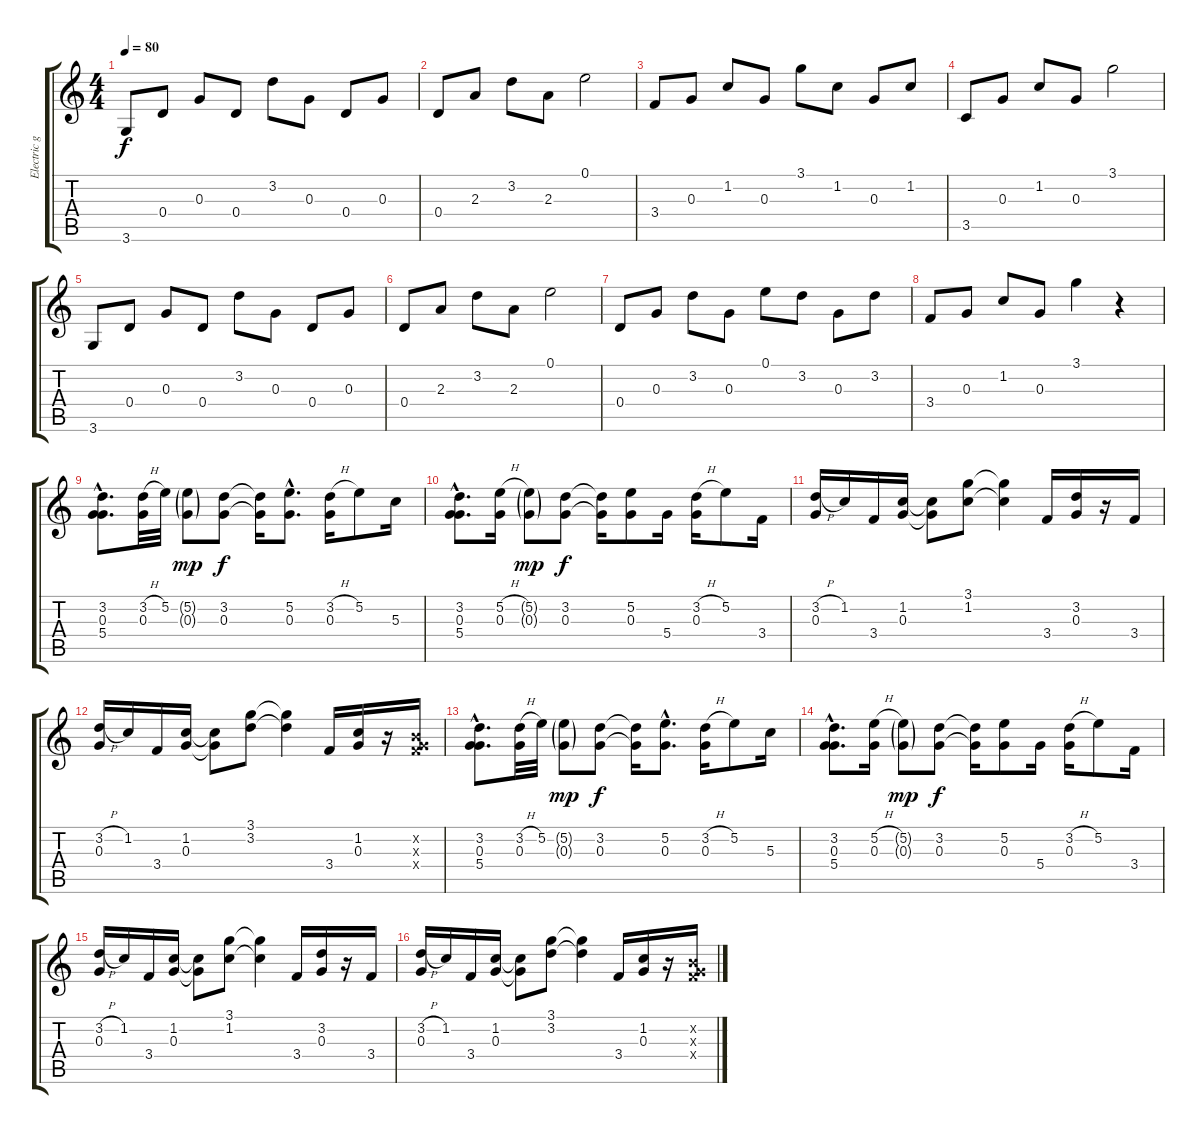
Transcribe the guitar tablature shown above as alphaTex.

\track ("Electric guitar (slightly dirty)" "Electric g") {instrument electricguitarclean}
\staff {score tabs}
\tuning (E4 B3 G3 D3 A2 E2) {hide}
\ts (4 4)
\tempo 80
\clef g2
\ks c
3.6.8{dy f} 0.4.8 0.3.8 0.4.8 3.2.8 0.3.8 0.4.8 0.3.8 |
0.4.8 2.3.8 3.2.8 2.3.8 0.1.2 |
3.4.8 0.3.8 1.2.8 0.3.8 3.1.8 1.2.8 0.3.8 1.2.8 |
3.5.8 0.3.8 1.2.8 0.3.8 3.1.2 |
3.6.8 0.4.8 0.3.8 0.4.8 3.2.8 0.3.8 0.4.8 0.3.8 |
0.4.8 2.3.8 3.2.8 2.3.8 0.1.2 |
0.4.8 0.3.8 3.2.8 0.3.8 0.1.8 3.2.8 0.3.8 3.2.8 |
3.4.8 0.3.8 1.2.8 0.3.8 3.1.4 r.4 |
(3.2{hac} 0.3{hac} 5.4{hac}).8{d} (3.2{h} 0.3).32 5.2.32 (5.2{g} 0.3{g}).8{dy mp} (3.2 0.3).8{dy f} (3.2{t} 0.3{t}).16 (5.2{hac} 0.3{hac}).8{d} (3.2{h} 0.3).16 5.2.8 5.3.16 |
(3.2{hac} 0.3{hac} 5.4{hac}).8{d} (5.2{h} 0.3).16 (5.2{g} 0.3{g}).8{dy mp} (3.2 0.3).8{dy f} (3.2{t} 0.3{t}).16 (5.2 0.3).8 5.4.16 (3.2{h} 0.3).16 5.2.8 3.4.16 |
(3.2{h} 0.3).16 1.2.16 3.4.16 (1.2 0.3).16 (1.2{t} 0.3{t}).8 (3.1 1.2).8 (3.1{t} 1.2{t}).4 3.4.16 (3.2 0.3).16 r.16 3.4.16 |
(3.2{h} 0.3).16 1.2.16 3.4.16 (1.2 0.3).16 (1.2{t} 0.3{t}).8 (3.1 3.2).8 (3.1{t} 3.2{t}).4 3.4.16 (1.2 0.3).16 r.16 (0.2{x} 0.3{x} 3.4{x}).16 |
(3.2{hac} 0.3{hac} 5.4{hac}).8{d} (3.2{h} 0.3).32 5.2.32 (5.2{g} 0.3{g}).8{dy mp} (3.2 0.3).8{dy f} (3.2{t} 0.3{t}).16 (5.2{hac} 0.3{hac}).8{d} (3.2{h} 0.3).16 5.2.8 5.3.16 |
(3.2{hac} 0.3{hac} 5.4{hac}).8{d} (5.2{h} 0.3).16 (5.2{g} 0.3{g}).8{dy mp} (3.2 0.3).8{dy f} (3.2{t} 0.3{t}).16 (5.2 0.3).8 5.4.16 (3.2{h} 0.3).16 5.2.8 3.4.16 |
(3.2{h} 0.3).16 1.2.16 3.4.16 (1.2 0.3).16 (1.2{t} 0.3{t}).8 (3.1 1.2).8 (3.1{t} 1.2{t}).4 3.4.16 (3.2 0.3).16 r.16 3.4.16 |
(3.2{h} 0.3).16 1.2.16 3.4.16 (1.2 0.3).16 (1.2{t} 0.3{t}).8 (3.1 3.2).8 (3.1{t} 3.2{t}).4 3.4.16 (1.2 0.3).16 r.16 (0.2{x} 0.3{x} 3.4{x}).16
